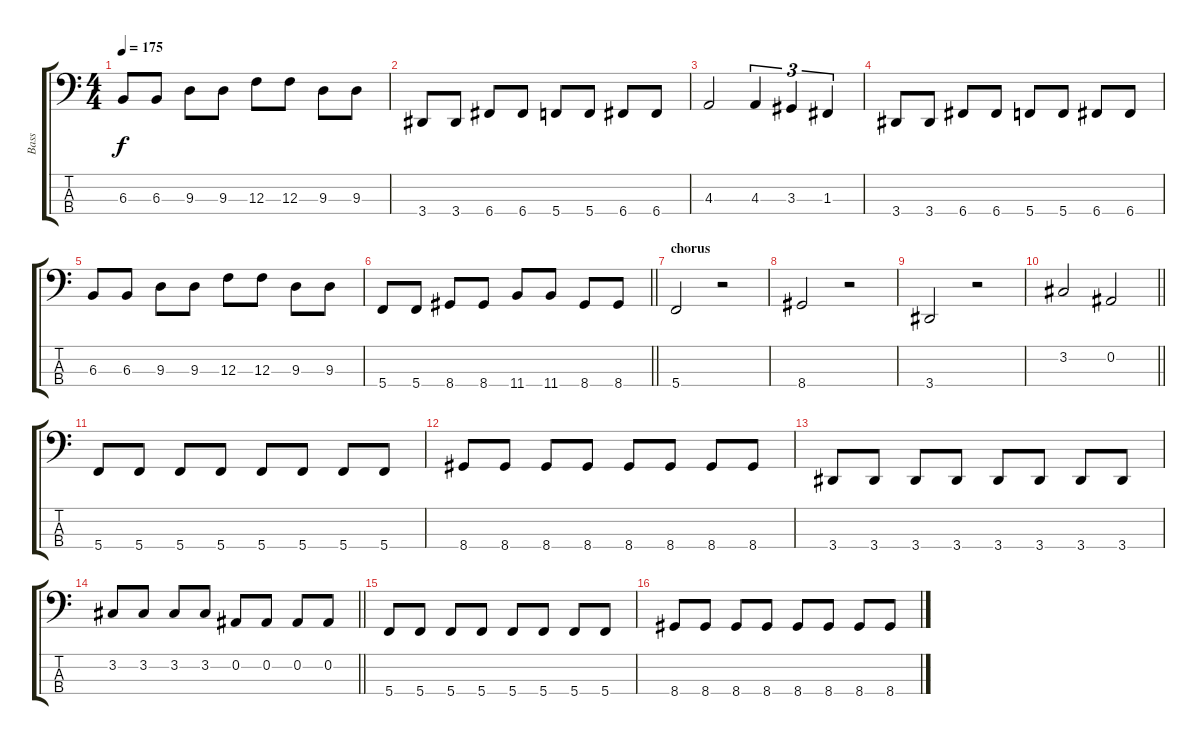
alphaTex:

\track ("Bass" "Bass") {instrument electricbassfinger}
\staff {score tabs}
\tuning (Eb2 Bb1 F1 C1) {hide}
\ts (4 4)
\tempo 175
\clef f4
\ks c
6.3.8{dy f} 6.3.8 9.3.8 9.3.8 12.3.8 12.3.8 9.3.8 9.3.8 |
3.4.8 3.4.8 6.4.8 6.4.8 5.4.8 5.4.8 6.4.8 6.4.8 |
4.3.2 4.3.4{tu (3 2)} 3.3.4{tu (3 2)} 1.3.4{tu (3 2)} |
3.4.8 3.4.8 6.4.8 6.4.8 5.4.8 5.4.8 6.4.8 6.4.8 |
6.3.8 6.3.8 9.3.8 9.3.8 12.3.8 12.3.8 9.3.8 9.3.8 |
\barLineRight lightlight
5.4.8 5.4.8 8.4.8 8.4.8 11.4.8 11.4.8 8.4.8 8.4.8 |
\section ("" "chorus")
5.4.2 r.2 |
8.4.2 r.2 |
3.4.2 r.2 |
\barLineRight lightlight
3.2.2 0.2.2 |
\section ("" "")
5.4.8 5.4.8 5.4.8 5.4.8 5.4.8 5.4.8 5.4.8 5.4.8 |
8.4.8 8.4.8 8.4.8 8.4.8 8.4.8 8.4.8 8.4.8 8.4.8 |
3.4.8 3.4.8 3.4.8 3.4.8 3.4.8 3.4.8 3.4.8 3.4.8 |
\barLineRight lightlight
3.2.8 3.2.8 3.2.8 3.2.8 0.2.8 0.2.8 0.2.8 0.2.8 |
5.4.8 5.4.8 5.4.8 5.4.8 5.4.8 5.4.8 5.4.8 5.4.8 |
8.4.8 8.4.8 8.4.8 8.4.8 8.4.8 8.4.8 8.4.8 8.4.8
